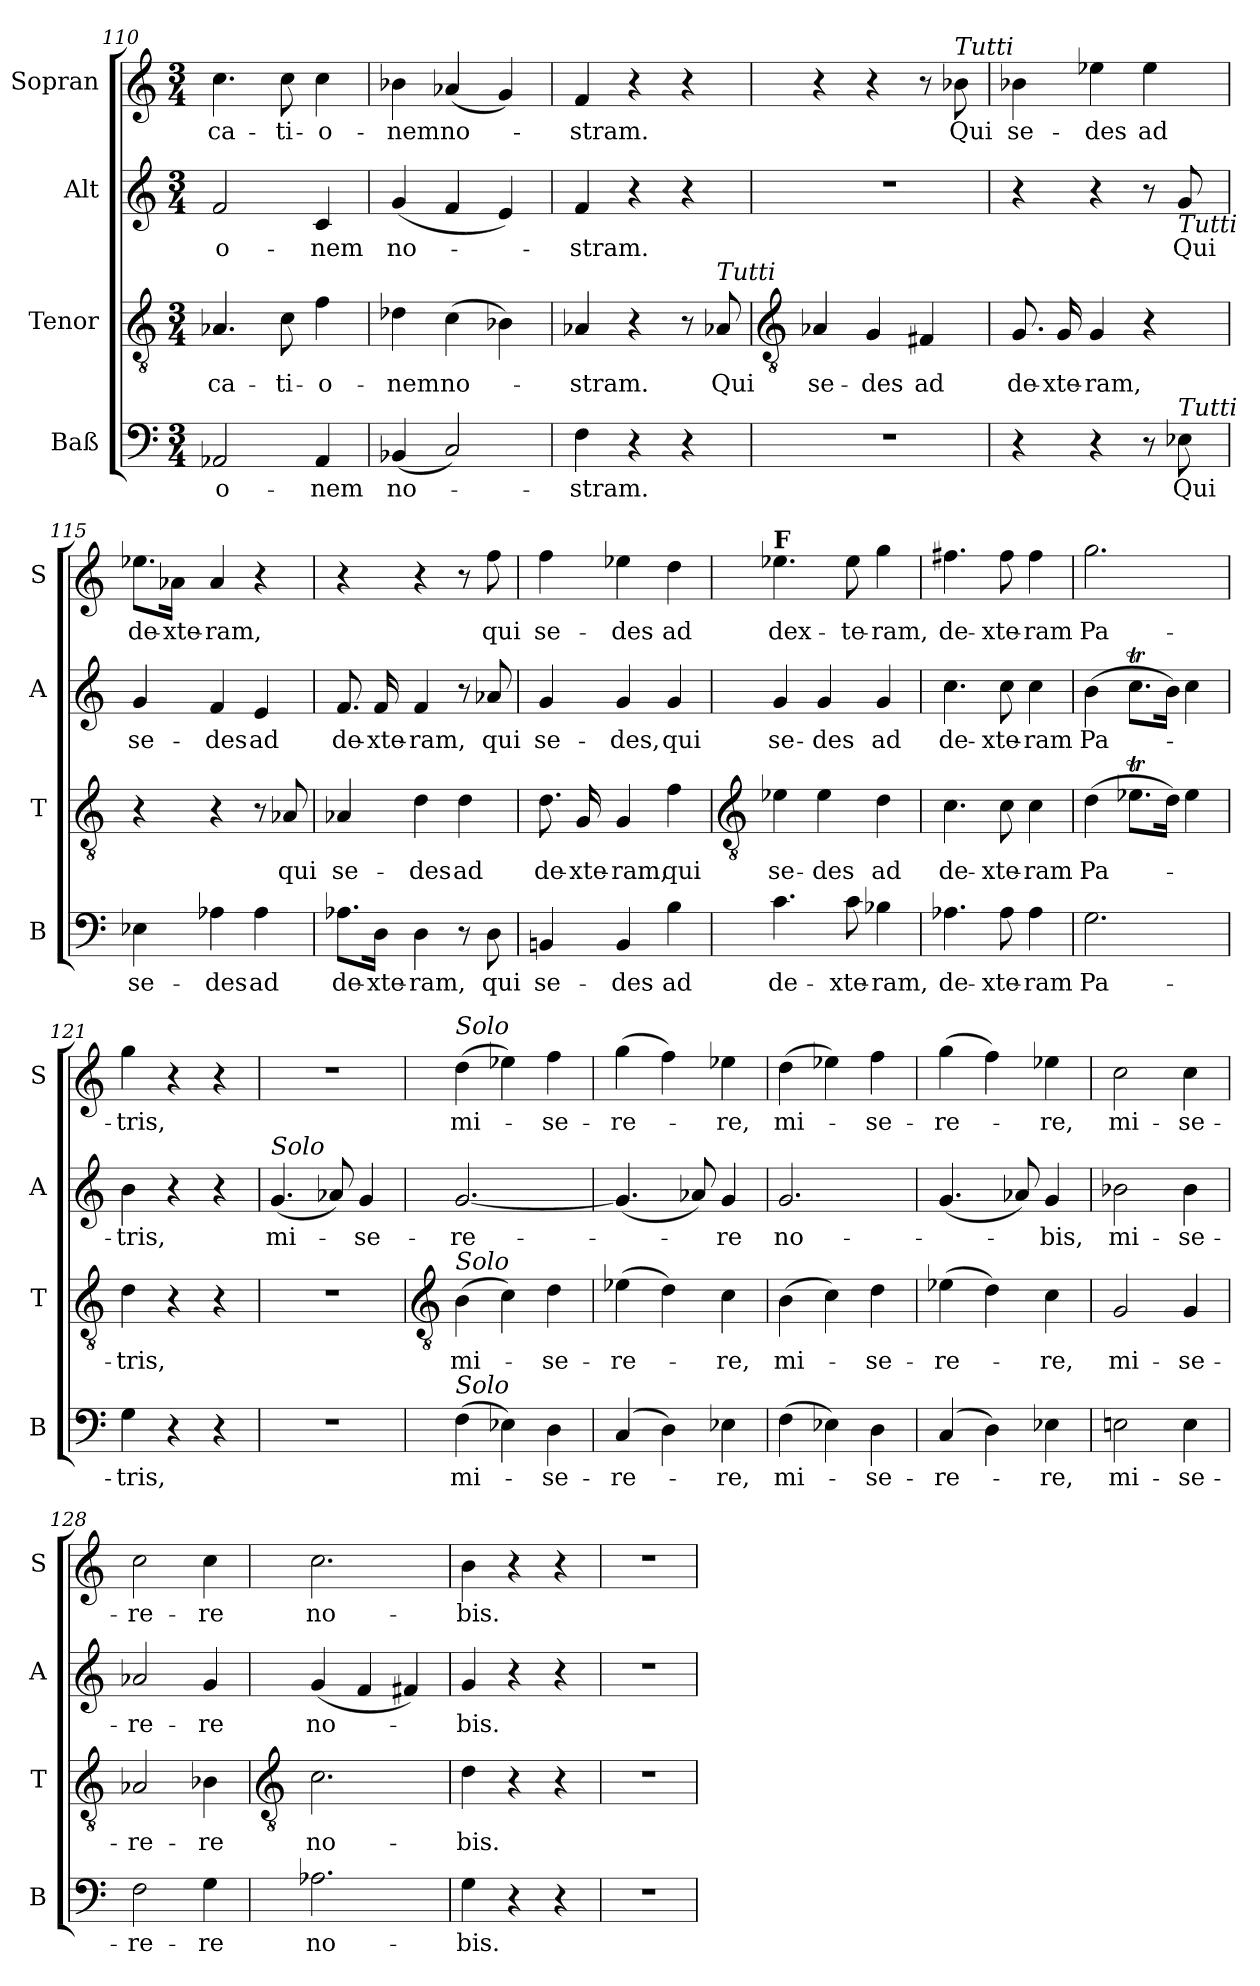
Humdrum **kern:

**kern	**text	**kern	**text	**kern	**text	**kern	**text
*part4	*part4	*part3	*part3	*part2	*part2	*part1	*part1
*staff4	*staff4	*staff3	*staff3	*staff2	*staff2	*staff1	*staff1
*I"Baß	*	*I"Tenor	*	*I"Alt	*	*I"Sopran	*
*I'B	*	*I'T	*	*I'A	*	*I'S	*
*clefF4	*	*clefGv2	*	*clefG2	*	*clefG2	*
*k[]	*	*k[]	*	*k[]	*	*k[]	*
*C:	*	*C:	*	*C:	*	*C:	*
*M3/4	*	*M3/4	*	*M3/4	*	*M3/4	*
=110	=110	=110	=110	=110	=110	=110	=110
!	!LO:LY:b	!	!LO:LY:b	!	!LO:LY:b	!	!LO:LY:b
2AA-X	-o-	4.A-X	-ca-	2f	-o-	4.cc	-ca-
!	!	!	!LO:LY:b	!	!	!	!LO:LY:b
.	.	8c	-ti-	.	.	8cc	-ti-
!	!LO:LY:b	!	!LO:LY:b	!	!LO:LY:b	!	!LO:LY:b
4AA-	-nem	4f	-o-	4c	-nem	4cc	-o-
=111	=111	=111	=111	=111	=111	=111	=111
!	!LO:LY:b	!	!LO:LY:b	!	!LO:LY:b	!	!LO:LY:b
(<4BB-X	no-	4d-X	-nem	(<4g	no-	4b-X	-nem
!	!	!	!LO:LY:b	!	!	!	!LO:LY:b
2C)	.	(>4c	no-	4f	.	(<4a-X	no-
.	.	4B-X)	.	4e)	.	4g)	.
=112	=112	=112	=112	=112	=112	=112	=112
!	!LO:LY:b	!	!LO:LY:b	!	!LO:LY:b	!	!LO:LY:b
4F	-stram.	4A-X	-stram.	4f	-stram.	4f	-stram.
4r	.	4r	.	4r	.	4r	.
4r	.	8r	.	4r	.	4r	.
!	!	!LO:TX:a:i:t=Tutti	!	!	!	!	!
!	!	!	!LO:LY:b	!	!	!	!
.	.	8A-X	Qui	.	.	.	.
!!LO:LB:g=z
=113	=113	=113	=113	=113	=113	=113	=113
*	*	*clefGv2	*	*	*	*	*
!LO:N:vis=1	!	!	!LO:LY:b	!LO:N:vis=1	!	!	!
2.r	.	4A-X	se-	2.r	.	4r	.
!	!	!	!LO:LY:b	!	!	!	!
.	.	4G	-des	.	.	4r	.
!	!	!	!LO:LY:b	!	!	!	!
.	.	4F#X	ad	.	.	8r	.
!	!	!	!	!	!	!LO:TX:a:i:t=Tutti	!
!	!	!	!	!	!	!	!LO:LY:b
.	.	.	.	.	.	8b-X	Qui
=114	=114	=114	=114	=114	=114	=114	=114
!	!	!	!LO:LY:b	!	!	!	!LO:LY:b
4r	.	8.G	de-	4r	.	4b-X	se-
!	!	!	!LO:LY:b	!	!	!	!
.	.	16G	-xte-	.	.	.	.
!	!	!	!LO:LY:b	!	!	!	!LO:LY:b
4r	.	4G	-ram,	4r	.	4ee-X	-des
!	!	!	!	!	!	!	!LO:LY:b
8r	.	4r	.	8r	.	4ee-	ad
!	!	!	!	!LO:TX:b:i:t=Tutti	!	!	!
!LO:TX:a:i:t=Tutti	!	!	!	!	!	!	!
!	!LO:LY:b	!	!	!	!LO:LY:b	!	!
8E-X	Qui	.	.	8g	Qui	.	.
=115	=115	=115	=115	=115	=115	=115	=115
!	!LO:LY:b	!	!	!	!LO:LY:b	!	!LO:LY:b
4E-X	se-	4r	.	4g	se-	8.ee-X\L	de-
!	!	!	!	!	!	!	!LO:LY:b
.	.	.	.	.	.	16a-X\Jk	-xte-
!	!LO:LY:b	!	!	!	!LO:LY:b	!	!LO:LY:b
4A-X	-des	4r	.	4f	-des	4a-	-ram,
!	!LO:LY:b	!	!	!	!LO:LY:b	!	!
4A-	ad	8r	.	4e	ad	4r	.
!	!	!	!LO:LY:b	!	!	!	!
.	.	8A-X	qui	.	.	.	.
=116	=116	=116	=116	=116	=116	=116	=116
!	!LO:LY:b	!	!LO:LY:b	!	!LO:LY:b	!	!
8.A-X\L	de-	4A-X	se-	8.f	de-	4r	.
!	!LO:LY:b	!	!	!	!LO:LY:b	!	!
16D\Jk	-xte-	.	.	16f	-xte-	.	.
!	!LO:LY:b	!	!LO:LY:b	!	!LO:LY:b	!	!
4D	-ram,	4d	-des	4f	-ram,	4r	.
!	!	!	!LO:LY:b	!	!	!	!
8r	.	4d	ad	8r	.	8r	.
!	!LO:LY:b	!	!	!	!LO:LY:b	!	!LO:LY:b
8D	qui	.	.	8a-X	qui	8ff	qui
=117	=117	=117	=117	=117	=117	=117	=117
!	!LO:LY:b	!	!LO:LY:b	!	!LO:LY:b	!	!LO:LY:b
4BBn	se-	8.d	de-	4g	se-	4ff	se-
!	!	!	!LO:LY:b	!	!	!	!
.	.	16G	-xte-	.	.	.	.
!	!LO:LY:b	!	!LO:LY:b	!	!LO:LY:b	!	!LO:LY:b
4BB	-des	4G	-ram,	4g	-des,	4ee-X	-des
!	!LO:LY:b	!	!LO:LY:b	!	!LO:LY:b	!	!LO:LY:b
4B	ad	4f	qui	4g	qui	4dd	ad
!!LO:LB:g=z
=118	=118	=118	=118	=118	=118	=118	=118
*	*	*clefGv2	*	*	*	*	*
!	!	!	!	!	!	!LO:TX:a:B:t=F	!
!	!LO:LY:b	!	!LO:LY:b	!	!LO:LY:b	!	!LO:LY:b
4.c	de-	4e-X	se-	4g	se-	4.ee-X	dex-
!	!	!	!LO:LY:b	!	!LO:LY:b	!	!
.	.	4e-	-des	4g	-des	.	.
!	!LO:LY:b	!	!	!	!	!	!LO:LY:b
8c	-xte-	.	.	.	.	8ee-	-te-
!	!LO:LY:b	!	!LO:LY:b	!	!LO:LY:b	!	!LO:LY:b
4B-X	-ram,	4d	ad	4g	ad	4gg	-ram,
=119	=119	=119	=119	=119	=119	=119	=119
!	!LO:LY:b	!	!LO:LY:b	!	!LO:LY:b	!	!LO:LY:b
4.A-X	de-	4.c	de-	4.cc	de-	4.ff#X	de-
!	!LO:LY:b	!	!LO:LY:b	!	!LO:LY:b	!	!LO:LY:b
8A-	-xte-	8c	-xte-	8cc	-xte-	8ff#	-xte-
!	!LO:LY:b	!	!LO:LY:b	!	!LO:LY:b	!	!LO:LY:b
4A-	-ram	4c	-ram	4cc	-ram	4ff#	-ram
=120	=120	=120	=120	=120	=120	=120	=120
!	!LO:LY:b	!	!LO:LY:b	!	!LO:LY:b	!	!LO:LY:b
2.G	Pa-	(>4d	Pa-	(>4b	Pa-	2.gg	Pa-
.	.	8.e-XTL	.	8.ccTL	.	.	.
.	.	16dJ)	.	16bJ)	.	.	.
.	.	4e-	.	4cc	.	.	.
=121	=121	=121	=121	=121	=121	=121	=121
!	!LO:LY:b	!	!LO:LY:b	!	!LO:LY:b	!	!LO:LY:b
4G	-tris,	4d	-tris,	4b	-tris,	4gg	-tris,
4r	.	4r	.	4r	.	4r	.
4r	.	4r	.	4r	.	4r	.
=122	=122	=122	=122	=122	=122	=122	=122
!	!	!	!	!LO:TX:a:i:t=Solo	!	!	!
!LO:N:vis=1	!	!LO:N:vis=1	!	!	!LO:LY:b	!LO:N:vis=1	!
2.r	.	2.r	.	(<4.g	mi-	2.r	.
.	.	.	.	8a-X)	.	.	.
!	!	!	!	!	!LO:LY:b	!	!
.	.	.	.	4g	-se-	.	.
!!LO:LB:g=z
=123	=123	=123	=123	=123	=123	=123	=123
*	*	*clefGv2	*	*	*	*	*
!	!	!	!	!	!	!LO:TX:a:i:t=Solo	!
!	!	!LO:TX:a:i:t=Solo	!	!	!	!	!
!LO:TX:a:i:t=Solo	!	!	!	!	!	!	!
!	!LO:LY:b	!	!LO:LY:b	!	!LO:LY:b	!	!LO:LY:b
(>4F	mi-	(>4B	mi-	[2.g	-re-	(>4dd	mi-
4E-X)	.	4c)	.	.	.	4ee-X)	.
!	!LO:LY:b	!	!LO:LY:b	!	!	!	!LO:LY:b
4D	-se-	4d	-se-	.	.	4ff	-se-
=124	=124	=124	=124	=124	=124	=124	=124
!	!LO:LY:b	!	!LO:LY:b	!	!	!	!LO:LY:b
(<4C	-re-	(>4e-X	-re-	(<4.g]	.	(>4gg	-re-
4D)	.	4d)	.	.	.	4ff)	.
.	.	.	.	8a-X)	.	.	.
!	!LO:LY:b	!	!LO:LY:b	!	!LO:LY:b	!	!LO:LY:b
4E-X	-re,	4c	-re,	4g	-re	4ee-X	-re,
=125	=125	=125	=125	=125	=125	=125	=125
!	!LO:LY:b	!	!LO:LY:b	!	!LO:LY:b	!	!LO:LY:b
(>4F	mi-	(>4B	mi-	2.g	no-	(>4dd	mi-
4E-X)	.	4c)	.	.	.	4ee-X)	.
!	!LO:LY:b	!	!LO:LY:b	!	!	!	!LO:LY:b
4D	-se-	4d	-se-	.	.	4ff	-se-
=126	=126	=126	=126	=126	=126	=126	=126
!	!LO:LY:b	!	!LO:LY:b	!	!	!	!LO:LY:b
(<4C	-re-	(>4e-X	-re-	(<4.g	.	(>4gg	-re-
4D)	.	4d)	.	.	.	4ff)	.
.	.	.	.	8a-X)	.	.	.
!	!LO:LY:b	!	!LO:LY:b	!	!LO:LY:b	!	!LO:LY:b
4E-X	-re,	4c	-re,	4g	-bis,	4ee-X	-re,
=127	=127	=127	=127	=127	=127	=127	=127
!	!LO:LY:b	!	!LO:LY:b	!	!LO:LY:b	!	!LO:LY:b
2En	mi-	2G	mi-	2b-X	mi-	2cc	mi-
!	!LO:LY:b	!	!LO:LY:b	!	!LO:LY:b	!	!LO:LY:b
4E	-se-	4G	-se-	4b-	-se-	4cc	-se-
=128	=128	=128	=128	=128	=128	=128	=128
!	!LO:LY:b	!	!LO:LY:b	!	!LO:LY:b	!	!LO:LY:b
2F	-re-	2A-X	-re-	2a-X	-re-	2cc	-re-
!	!LO:LY:b	!	!LO:LY:b	!	!LO:LY:b	!	!LO:LY:b
4G	-re	4B-X	-re	4g	-re	4cc	-re
!!LO:LB:g=z
=129	=129	=129	=129	=129	=129	=129	=129
*	*	*clefGv2	*	*	*	*	*
!	!LO:LY:b	!	!LO:LY:b	!	!LO:LY:b	!	!LO:LY:b
2.A-X	no-	2.c	no-	(<4g	no-	2.cc	no-
.	.	.	.	4f	.	.	.
.	.	.	.	4f#X)	.	.	.
=130	=130	=130	=130	=130	=130	=130	=130
!	!LO:LY:b	!	!LO:LY:b	!	!LO:LY:b	!	!LO:LY:b
4G	-bis.	4d	-bis.	4g	-bis.	4b	-bis.
4r	.	4r	.	4r	.	4r	.
4r	.	4r	.	4r	.	4r	.
=131	=131	=131	=131	=131	=131	=131	=131
2.r	.	2.r	.	2.r	.	2.r	.
=	=	=	=	=	=	=	=
*-	*-	*-	*-	*-	*-	*-	*-
